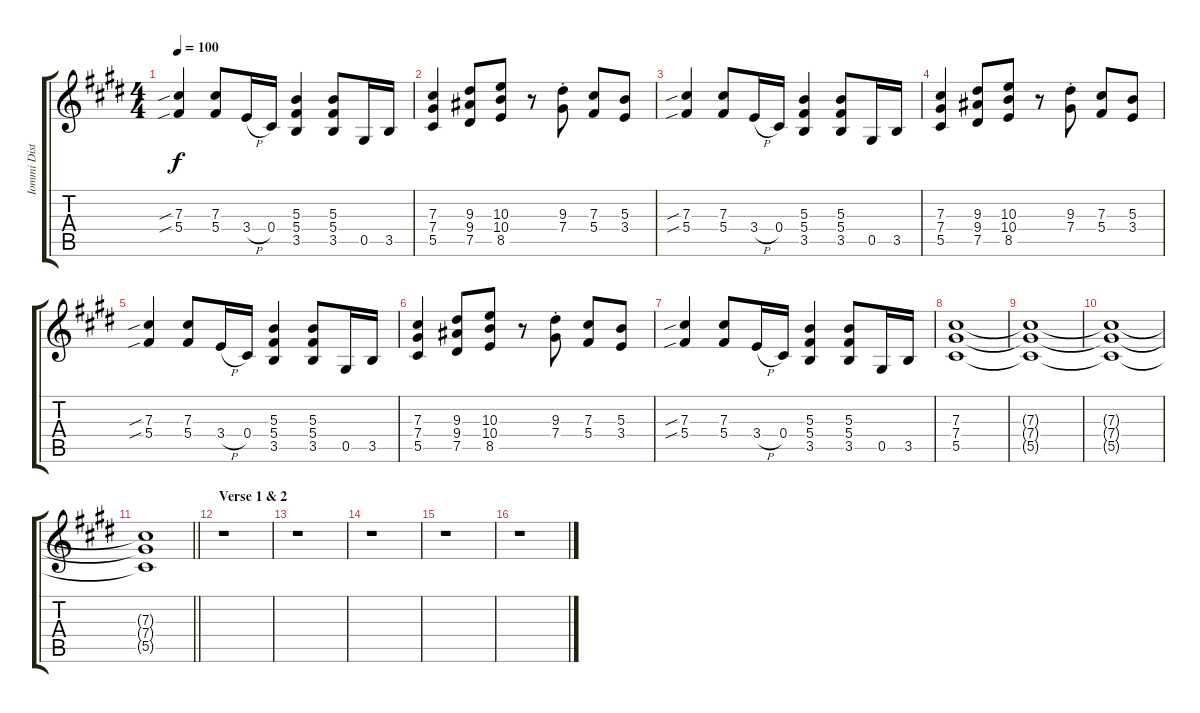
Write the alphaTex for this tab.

\track ("Iommi Distortion (Solo)" "Iommi Dist") {instrument distortionguitar}
\staff {score tabs}
\tuning (Eb4 Bb3 Gb3 Db3 Ab2 Eb2) {hide}
\ts (4 4)
\tempo 100
\clef g2
\ks e
(7.3{sib} 5.4{sib}).4{dy f} (7.3 5.4).8 3.4{h}.16 0.4.16 (5.3 5.4 3.5).4 (5.3 5.4 3.5).8 0.5.16 3.5.16 |
(7.3 7.4 5.5).4 (9.3 9.4 7.5).8 (10.3 10.4 8.5).8 r.8 (9.3{st} 7.4{st}).8 (7.3 5.4).8 (5.3 3.4).8 |
(7.3{sib} 5.4{sib}).4 (7.3 5.4).8 3.4{h}.16 0.4.16 (5.3 5.4 3.5).4 (5.3 5.4 3.5).8 0.5.16 3.5.16 |
(7.3 7.4 5.5).4 (9.3 9.4 7.5).8 (10.3 10.4 8.5).8 r.8 (9.3{st} 7.4{st}).8 (7.3 5.4).8 (5.3 3.4).8 |
(7.3{sib} 5.4{sib}).4 (7.3 5.4).8 3.4{h}.16 0.4.16 (5.3 5.4 3.5).4 (5.3 5.4 3.5).8 0.5.16 3.5.16 |
(7.3 7.4 5.5).4 (9.3 9.4 7.5).8 (10.3 10.4 8.5).8 r.8 (9.3{st} 7.4{st}).8 (7.3 5.4).8 (5.3 3.4).8 |
(7.3{sib} 5.4{sib}).4 (7.3 5.4).8 3.4{h}.16 0.4.16 (5.3 5.4 3.5).4 (5.3 5.4 3.5).8 0.5.16 3.5.16 |
(7.3 7.4 5.5).1 |
(7.3{t} 7.4{t} 5.5{t}).1 |
(7.3{t} 7.4{t} 5.5{t}).1 |
\barLineRight lightlight
(7.3{t} 7.4{t} 5.5{t}).1 |
\section ("" "Verse 1 & 2")
r.1 |
r.1 |
r.1 |
r.1 |
r.1
